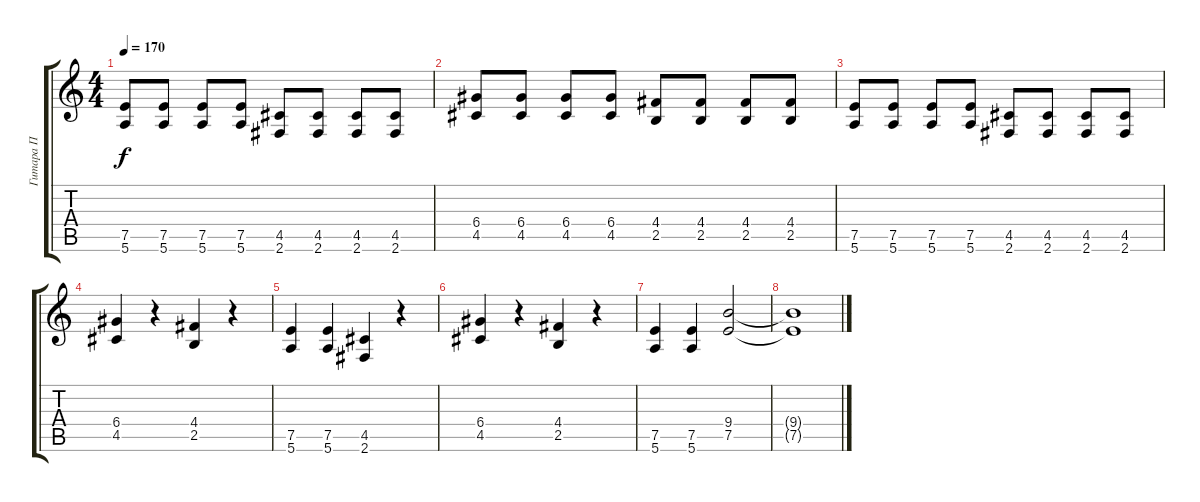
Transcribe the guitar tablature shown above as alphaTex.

\track ("Гитара П" "Гитара П") {instrument overdrivenguitar}
\staff {score tabs}
\tuning (E4 B3 G3 D3 A2 E2) {hide}
\ts (4 4)
\tempo 170
\clef g2
\ks c
(7.5 5.6).8{dy f} (7.5 5.6).8 (7.5 5.6).8 (7.5 5.6).8 (4.5 2.6).8 (4.5 2.6).8 (4.5 2.6).8 (4.5 2.6).8 |
(6.4 4.5).8 (6.4 4.5).8 (6.4 4.5).8 (6.4 4.5).8 (4.4 2.5).8 (4.4 2.5).8 (4.4 2.5).8 (4.4 2.5).8 |
(7.5 5.6).8 (7.5 5.6).8 (7.5 5.6).8 (7.5 5.6).8 (4.5 2.6).8 (4.5 2.6).8 (4.5 2.6).8 (4.5 2.6).8 |
(6.4 4.5).4 r.4 (4.4 2.5).4 r.4 |
(7.5 5.6).4 (7.5 5.6).4 (4.5 2.6).4 r.4 |
(6.4 4.5).4 r.4 (4.4 2.5).4 r.4 |
(7.5 5.6).4 (7.5 5.6).4 (9.4 7.5).2 |
(9.4{t} 7.5{t}).1
